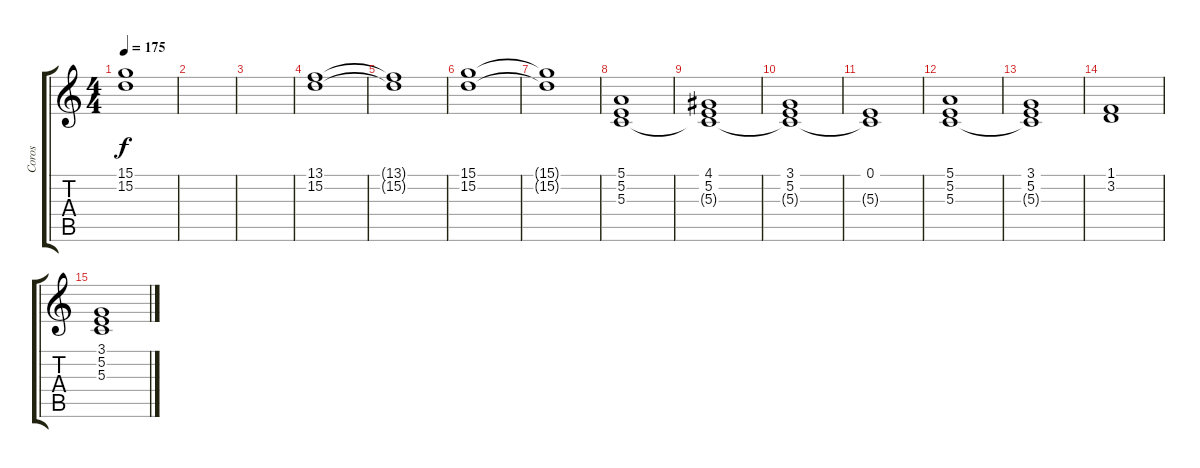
\track ("Coros" "Coros") {instrument choiraahs}
\staff {score tabs}
\tuning (E4 B3 G3 D3 A2 E2) {hide}
\ts (4 4)
\tempo 175
\clef g2
\ks c
(15.1 15.2).1{dy f} |
|
|
(13.1 15.2).1 |
(13.1{t} 15.2{t}).1 |
(15.1 15.2).1 |
(15.1{t} 15.2{t}).1 |
(5.1 5.2 5.3).1 |
(4.1 5.2 5.3{t}).1 |
(3.1 5.2 5.3{t}).1 |
(0.1 5.3{t}).1 |
(5.1 5.2 5.3).1 |
(3.1 5.2 5.3{t}).1 |
(1.1 3.2).1 |
(3.1 5.2 5.3).1
